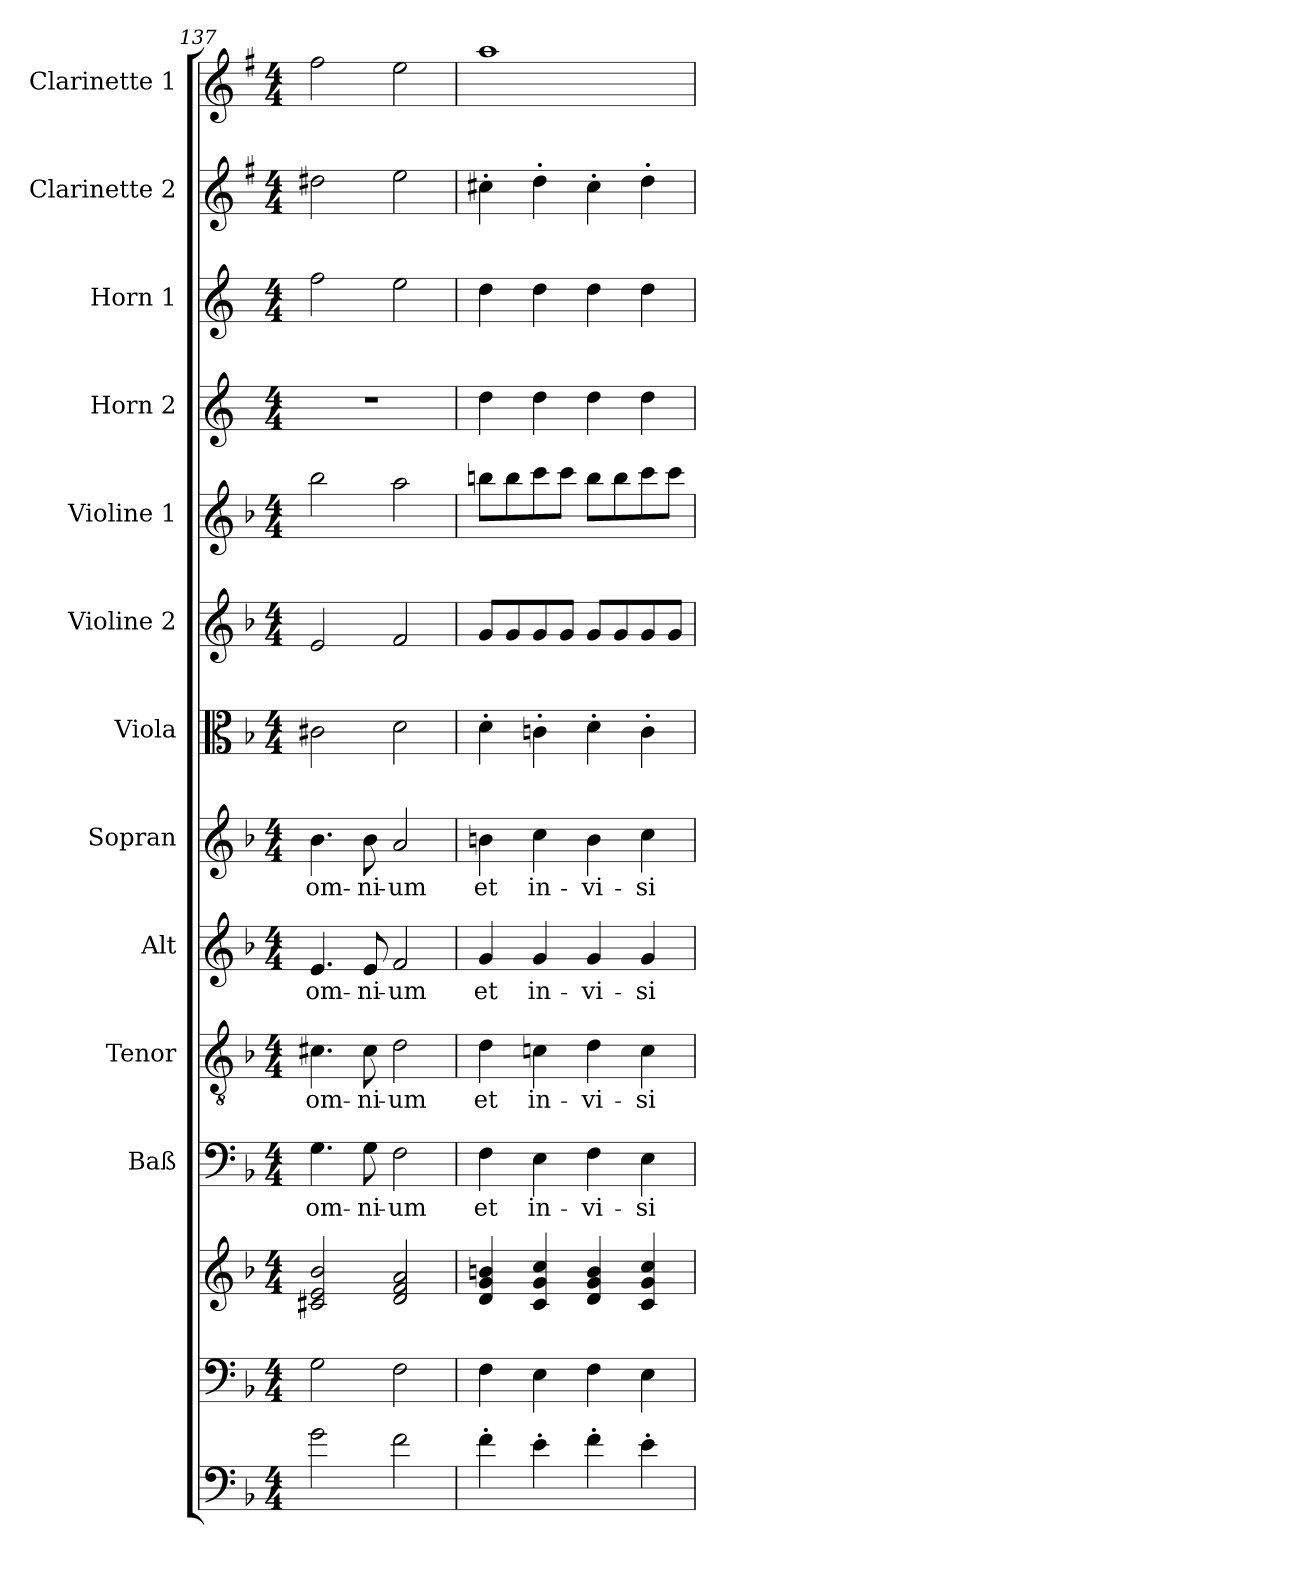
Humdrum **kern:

**kern	**kern	**kern	**kern	**text	**kern	**text	**kern	**text	**kern	**text	**kern	**kern	**kern	**kern	**kern	**kern	**kern
*part13	*part12	*part12	*part11	*part11	*part10	*part10	*part9	*part9	*part8	*part8	*part7	*part6	*part5	*part4	*part3	*part2	*part1
*staff14	*staff13	*staff12	*staff11	*staff11	*staff10	*staff10	*staff9	*staff9	*staff8	*staff8	*staff7	*staff6	*staff5	*staff4	*staff3	*staff2	*staff1
*	*	*	*I"Baß	*	*I"Tenor	*	*I"Alt	*	*I"Sopran	*	*I"Viola	*I"Violine 2	*I"Violine 1	*I"Horn 2	*I"Horn 1	*I"Clarinette 2	*I"Clarinette 1
*	*	*	*I'Baß	*	*I'Ten	*	*I'Alt	*	*I'Sop	*	*I'Vla.	*I'Vln. 2	*I'Vln. 1	*I'Hrn. 2	*I'Hrn. 1	*	*
*clefF4	*clefF4	*clefG2	*clefF4	*	*clefGv2	*	*clefG2	*	*clefG2	*	*clefC3	*clefG2	*clefG2	*clefG2	*clefG2	*clefG2	*clefG2
*ITrd7c12	*	*	*	*	*	*	*	*	*	*	*	*	*	*ITrd4c7	*ITrd4c7	*ITrd1c2	*ITrd1c2
*k[b-]	*k[b-]	*k[b-]	*k[b-]	*	*k[b-]	*	*k[b-]	*	*k[b-]	*	*k[b-]	*k[b-]	*k[b-]	*k[b-]	*k[b-]	*k[b-]	*k[b-]
*F:	*F:	*F:	*F:	*	*F:	*	*F:	*	*F:	*	*F:	*F:	*F:	*F:	*F:	*F:	*F:
*M4/4	*M4/4	*M4/4	*M4/4	*	*M4/4	*	*M4/4	*	*M4/4	*	*M4/4	*M4/4	*M4/4	*M4/4	*M4/4	*M4/4	*M4/4
=137	=137	=137	=137	=137	=137	=137	=137	=137	=137	=137	=137	=137	=137	=137	=137	=137	=137
!	!	!	!	!LO:LY:b	!	!LO:LY:b	!	!LO:LY:b	!	!LO:LY:b	!	!	!	!	!	!	!
2G\	2G\	2c#X/ 2e/ 2b-/	4.G\	om-	4.c#X\	om-	4.e/	om-	4.b-\	om-	2c#X\	2e/	2bb-\	1r	2b-\	2cc#X\	2ee\
!	!	!	!	!LO:LY:b	!	!LO:LY:b	!	!LO:LY:b	!	!LO:LY:b	!	!	!	!	!	!	!
.	.	.	8G\	-ni-	8c#\	-ni-	8e/	-ni-	8b-\	-ni-	.	.	.	.	.	.	.
!	!	!	!	!LO:LY:b	!	!LO:LY:b	!	!LO:LY:b	!	!LO:LY:b	!	!	!	!	!	!	!
2F\	2F\	2d/ 2f/ 2a/	2F\	-um	2d\	-um	2f/	-um	2a/	-um	2d\	2f/	2aa\	.	2a\	2dd\	2dd\
=138	=138	=138	=138	=138	=138	=138	=138	=138	=138	=138	=138	=138	=138	=138	=138	=138	=138
!	!	!	!	!LO:LY:b	!	!LO:LY:b	!	!LO:LY:b	!	!LO:LY:b	!	!	!	!	!	!	!
4F'>\	4F\	4d/ 4g/ 4bn/	4F\	et	4d\	et	4g/	et	4bn\	et	4d'>\	8g/L	8bbn\L	4g\	4g\	4bn'>\	1gg
.	.	.	.	.	.	.	.	.	.	.	.	8g/	8bb\	.	.	.	.
!	!	!	!	!LO:LY:b	!	!LO:LY:b	!	!LO:LY:b	!	!LO:LY:b	!	!	!	!	!	!	!
4E'>\	4E\	4c/ 4g/ 4cc/	4E\	in-	4cn\	in-	4g/	in-	4cc\	in-	4cn'>\	8g/	8ccc\	4g\	4g\	4cc'>\	.
.	.	.	.	.	.	.	.	.	.	.	.	8g/J	8ccc\J	.	.	.	.
!	!	!	!	!LO:LY:b	!	!LO:LY:b	!	!LO:LY:b	!	!LO:LY:b	!	!	!	!	!	!	!
4F'>\	4F\	4d/ 4g/ 4b/	4F\	-vi-	4d\	-vi-	4g/	-vi-	4b\	-vi-	4d'>\	8g/L	8bb\L	4g\	4g\	4b'>\	.
.	.	.	.	.	.	.	.	.	.	.	.	8g/	8bb\	.	.	.	.
!	!	!	!	!LO:LY:b	!	!LO:LY:b	!	!LO:LY:b	!	!LO:LY:b	!	!	!	!	!	!	!
4E'>\	4E\	4c/ 4g/ 4cc/	4E\	-si-	4c\	-si-	4g/	-si-	4cc\	-si-	4c'>\	8g/	8ccc\	4g\	4g\	4cc'>\	.
.	.	.	.	.	.	.	.	.	.	.	.	8g/J	8ccc\J	.	.	.	.
=	=	=	=	=	=	=	=	=	=	=	=	=	=	=	=	=	=
*-	*-	*-	*-	*-	*-	*-	*-	*-	*-	*-	*-	*-	*-	*-	*-	*-	*-
